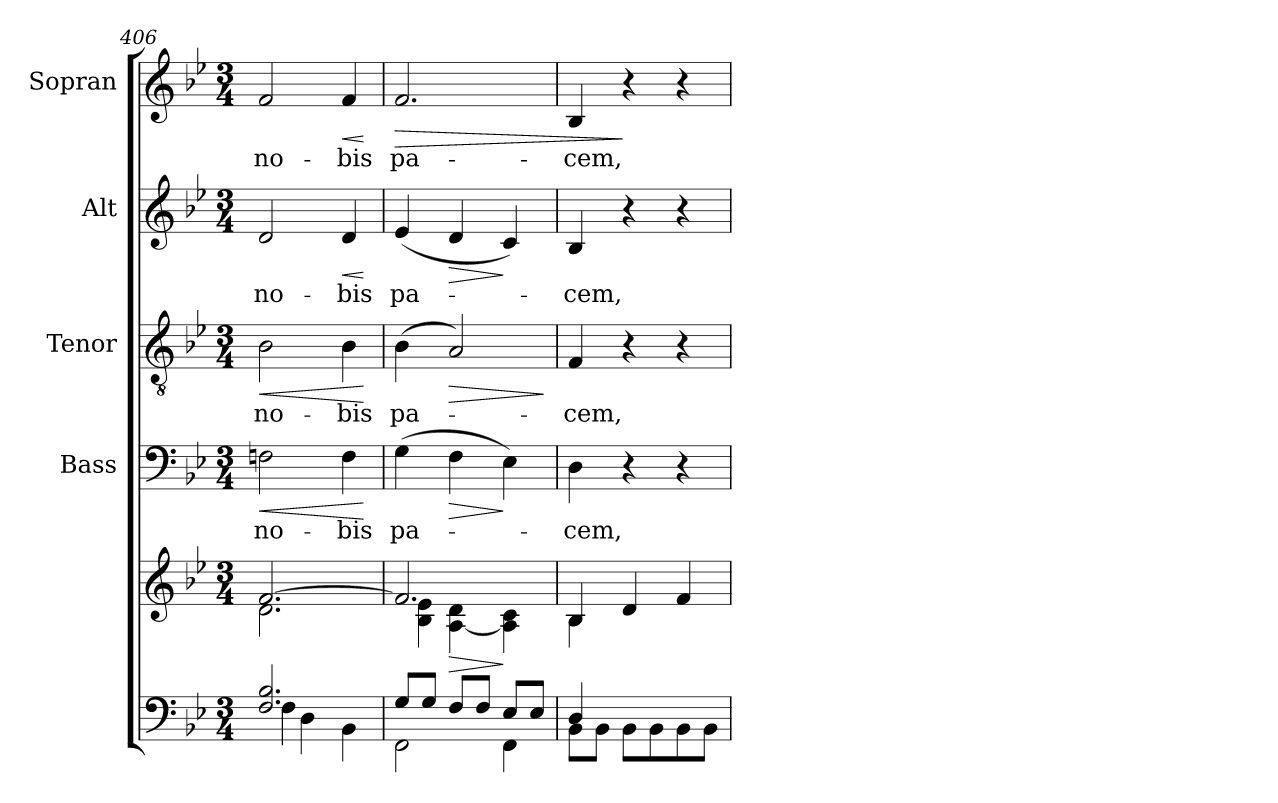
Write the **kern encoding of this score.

**kern	**kern	**dynam	**kern	**text	**dynam	**kern	**text	**dynam	**kern	**text	**dynam	**kern	**text	**dynam
*part5	*part5	*part5	*part4	*part4	*part4	*part3	*part3	*part3	*part2	*part2	*part2	*part1	*part1	*part1
*staff6	*staff5	*staff5/6	*staff4	*staff4	*staff4	*staff3	*staff3	*staff3	*staff2	*staff2	*staff2	*staff1	*staff1	*staff1
*	*	*	*I"Bass	*	*	*I"Tenor	*	*	*I"Alt	*	*	*I"Sopran	*	*
*	*	*	*I'B.	*	*	*I'T.	*	*	*I'A.	*	*	*I'S.	*	*
*clefF4	*clefG2	*	*clefF4	*	*	*clefGv2	*	*	*clefG2	*	*	*clefG2	*	*
*k[b-e-]	*k[b-e-]	*	*k[b-e-]	*	*	*k[b-e-]	*	*	*k[b-e-]	*	*	*k[b-e-]	*	*
*B-:	*B-:	*	*B-:	*	*	*B-:	*	*	*B-:	*	*	*B-:	*	*
*M3/4	*M3/4	*	*M3/4	*	*	*M3/4	*	*	*M3/4	*	*	*M3/4	*	*
=406	=406	=406	=406	=406	=406	=406	=406	=406	=406	=406	=406	=406	=406	=406
*^	*^	*	*	*	*	*	*	*	*	*	*	*	*	*
!	!	!	!	!	!	!LO:LY:b	!LO:HP:b	!	!LO:LY:b	!LO:HP:b	!	!LO:LY:b	!	!	!LO:LY:b	!
2.F/ 2.B-/	4F\	[>2.f/	2.d\	.	2Fn\	no-	<	2B-\	no-	<	2d/	no-	.	2f/	no-	.
.	4D\	.	.	.	.	.	.	.	.	.	.	.	.	.	.	.
!	!	!	!	!	!	!LO:LY:b	!	!	!LO:LY:b	!	!	!LO:LY:b	!LO:HP:b	!	!LO:LY:b	!LO:HP:b
.	4BB-\	.	.	.	4F\	-bis	.	4B-\	-bis	.	4d/	-bis	<	4f/	-bis	<
*v	*v	*	*	*	*	*	*	*	*	*	*	*	*	*	*	*
*	*v	*v	*	*	*	*	*	*	*	*	*	*	*	*	*
.	.	.	.	.	[	.	.	[	.	.	[	.	.	[
=407	=407	=407	=407	=407	=407	=407	=407	=407	=407	=407	=407	=407	=407	=407
*^	*^	*	*	*	*	*	*	*	*	*	*	*	*	*
!	!	!	!	!	!	!LO:LY:b	!	!	!LO:LY:b	!	!	!LO:LY:b	!	!	!LO:LY:b	!LO:HP:b
8G/L	2FF\	2.f/]	4B-\ 4e-\	.	(>4G\	pa-	.	(>4B-\	pa-	.	(<4e-/	pa-	.	2.f/	pa-	>
8G/J	.	.	.	.	.	.	.	.	.	.	.	.	.	.	.	.
!	!	!	!	!LO:HP:b	!	!	!LO:HP:b	!	!	!LO:HP:b	!	!	!LO:HP:b	!	!	!
8F/L	.	.	[<4A\ 4d\	>	4F\	.	>	2A/)	.	>	4d/	.	>	.	.	.
8F/J	.	.	.	.	.	.	.	.	.	.	.	.	.	.	.	.
8E-/L	4FF\	.	4A\] 4c\	]	4E-\)	.	]	.	.	.	4c/)	.	]	.	.	.
8E-/J	.	.	.	.	.	.	.	.	.	.	.	.	.	.	.	.
*v	*v	*	*	*	*	*	*	*	*	*	*	*	*	*	*	*
*	*v	*v	*	*	*	*	*	*	*	*	*	*	*	*	*
.	.	.	.	.	.	.	.	]	.	.	.	.	.	.
!!LO:LB:g=z
=408	=408	=408	=408	=408	=408	=408	=408	=408	=408	=408	=408	=408	=408	=408
*^	*^	*	*	*	*	*	*	*	*	*	*	*	*	*
!	!	!	!	!	!	!LO:LY:b	!	!	!LO:LY:b	!	!	!LO:LY:b	!	!	!LO:LY:b	!
4D/	8BB-\L	4B-/	4B-\	.	4D\	-cem,	.	4F/	-cem,	.	4B-/	-cem,	.	4B-/	-cem,	.
.	8BB-\J	.	.	.	.	.	.	.	.	.	.	.	.	.	.	.
2ryy	8BB-\L	4d/	2ryy	.	4r	.	.	4r	.	.	4r	.	.	4r	.	]
.	8BB-\	.	.	.	.	.	.	.	.	.	.	.	.	.	.	.
.	8BB-\	4f/	.	.	4r	.	.	4r	.	.	4r	.	.	4r	.	.
.	8BB-\J	.	.	.	.	.	.	.	.	.	.	.	.	.	.	.
*v	*v	*	*	*	*	*	*	*	*	*	*	*	*	*	*	*
*	*v	*v	*	*	*	*	*	*	*	*	*	*	*	*	*
=	=	=	=	=	=	=	=	=	=	=	=	=	=	=
*-	*-	*-	*-	*-	*-	*-	*-	*-	*-	*-	*-	*-	*-	*-
